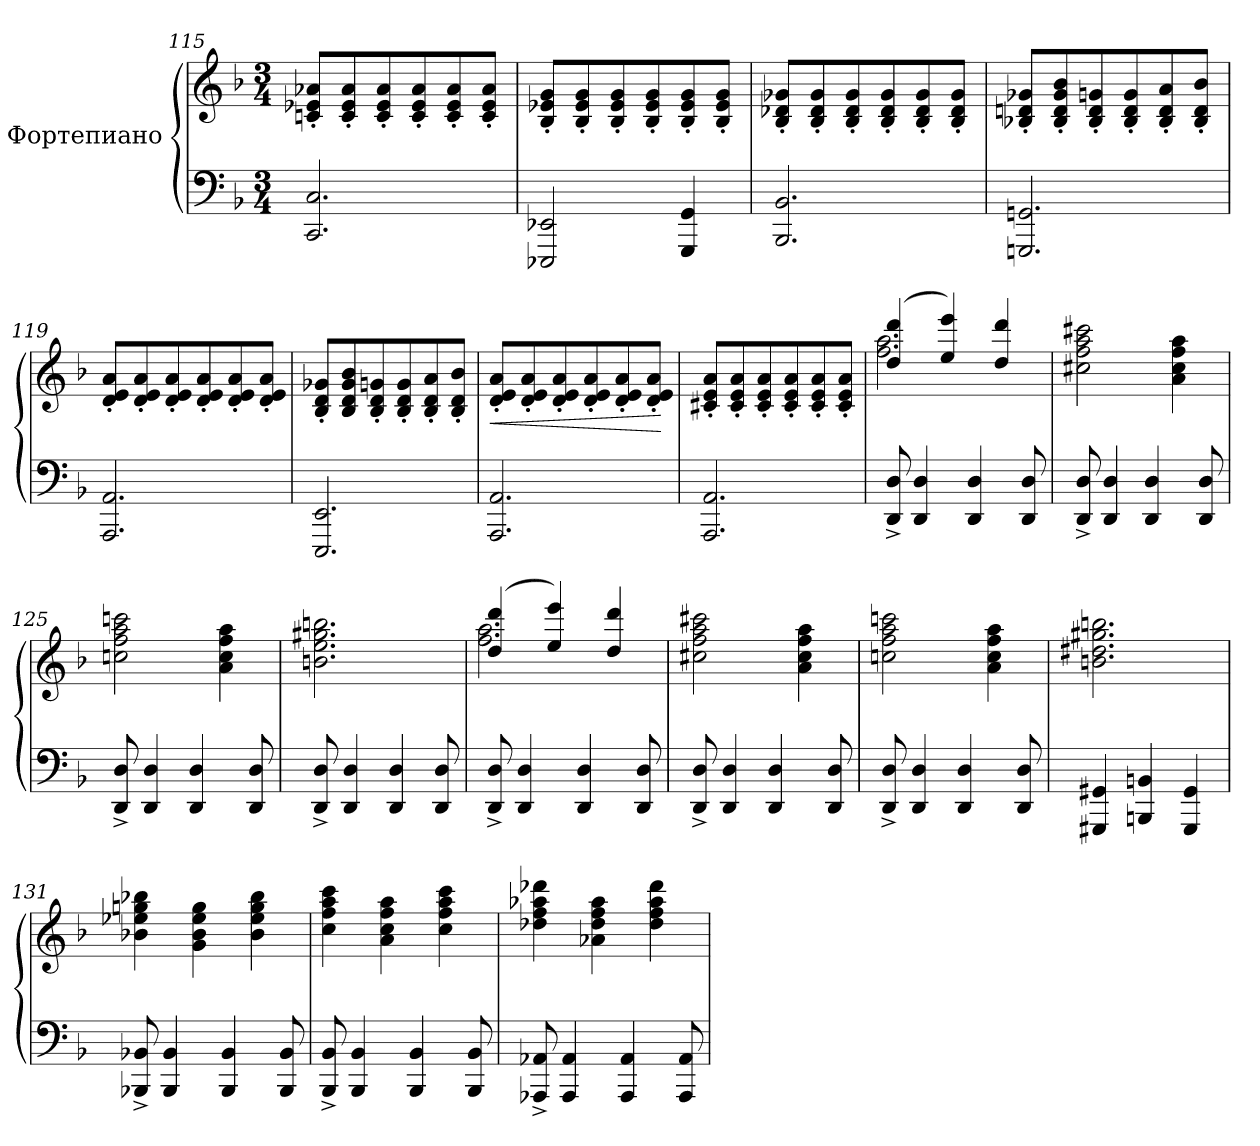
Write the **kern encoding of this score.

**kern	**kern	**dynam
*part1	*part1	*part1
*staff2	*staff1	*staff1/2
*I"Фортепиано	*	*
*clefF4	*clefG2	*
*k[b-]	*k[b-]	*
*M3/4	*M3/4	*
=115	=115	=115
2.CC/ 2.C/	8cn/' 8e-X/' 8a-X/'L	.
.	8c/' 8e-/' 8a-/'	.
.	8c/' 8e-/' 8a-/'	.
.	8c/' 8e-/' 8a-/'	.
.	8c/' 8e-/' 8a-/'	.
.	8c/' 8e-/' 8a-/'J	.
=116	=116	=116
2EEE-X/ 2EE-X/	8B-/' 8e-X/' 8g/'L	.
.	8B-/' 8e-/' 8g/'	.
.	8B-/' 8e-/' 8g/'	.
.	8B-/' 8e-/' 8g/'	.
4GGG/ 4GG/	8B-/' 8e-/' 8g/'	.
.	8B-/' 8e-/' 8g/'J	.
=117	=117	=117
2.BBB-/ 2.BB-/	8B-/' 8d-X/' 8g-X/'L	.
.	8B-/' 8d-/' 8g-/'	.
.	8B-/' 8d-/' 8g-/'	.
.	8B-/' 8d-/' 8g-/'	.
.	8B-/' 8d-/' 8g-/'	.
.	8B-/' 8d-/' 8g-/'J	.
=118	=118	=118
2.GGGn/ 2.GGn/	8B-X/' 8dn/' 8g-X/'L	.
.	8B-/' 8d/' 8g-/' 8b-/'	.
.	8B-/' 8d/' 8gn/'	.
.	8B-/' 8d/' 8g/'	.
.	8B-/' 8d/' 8a/'	.
.	8B-/' 8d/' 8b-/'J	.
!!LO:LB:g=z
=119	=119	=119
2.AAA/ 2.AA/	8d/' 8e/' 8a/'L	.
.	8d/' 8e/' 8a/'	.
.	8d/' 8e/' 8a/'	.
.	8d/' 8e/' 8a/'	.
.	8d/' 8e/' 8a/'	.
.	8d/' 8e/' 8a/'J	.
=120	=120	=120
2.EEE/ 2.EE/	8B-/' 8d/' 8g-X/'L	.
.	8B-/ 8d/ 8g-/ 8b-/	.
.	8B-/' 8d/' 8gn/'	.
.	8B-/' 8d/' 8g/'	.
.	8B-/' 8d/' 8a/'	.
.	8B-/' 8d/' 8b-/'J	.
=121	=121	=121
!	!	!LO:HP:b
2.AAA/ 2.AA/	8d/' 8e/' 8a/'L	<
.	8d/' 8e/' 8a/'	.
.	8d/' 8e/' 8a/'	.
.	8d/' 8e/' 8a/'	.
.	8d/' 8e/' 8a/'	.
.	8d/' 8e/' 8a/'J	.
.	.	[
=122	=122	=122
2.AAA/ 2.AA/	8c#X/' 8e/' 8a/'L	.
.	8c#/' 8e/' 8a/'	.
.	8c#/' 8e/' 8a/'	.
.	8c#/' 8e/' 8a/'	.
.	8c#/' 8e/' 8a/'	.
.	8c#/' 8e/' 8a/'J	.
=123	=123	=123
*	*^	*
!	!	!	!LO:DY:b
8DD/^ 8D/^	(>4dd/ 4ddd/	2.ff\ 2.aa\	other-dynamics
4DD/ 4D/	.	.	.
.	4ee/ 4eee/)	.	.
4DD/ 4D/	.	.	.
.	4dd/ 4ddd/	.	.
8DD/ 8D/	.	.	.
*	*v	*v	*
!!LO:LB:g=z
=124	=124	=124
8DD/^ 8D/^	2cc#X\ 2ff\ 2aa\ 2ccc#X\	.
4DD/ 4D/	.	.
4DD/ 4D/	.	.
.	4a\ 4cc#\ 4ff\ 4aa\	.
8DD/ 8D/	.	.
=125	=125	=125
8DD/^ 8D/^	2ccn\ 2ff\ 2aa\ 2cccn\	.
4DD/ 4D/	.	.
4DD/ 4D/	.	.
.	4a\ 4cc\ 4ff\ 4aa\	.
8DD/ 8D/	.	.
=126	=126	=126
8DD/^ 8D/^	2.bn\ 2.ee\ 2.gg#X\ 2.bbn\	.
4DD/ 4D/	.	.
4DD/ 4D/	.	.
8DD/ 8D/	.	.
=127	=127	=127
*	*^	*
8DD/^ 8D/^	(>4dd/ 4ddd/	2.ff\ 2.aa\	.
4DD/ 4D/	.	.	.
.	4ee/ 4eee/)	.	.
4DD/ 4D/	.	.	.
.	4dd/ 4ddd/	.	.
8DD/ 8D/	.	.	.
*	*v	*v	*
=128	=128	=128
8DD/^ 8D/^	2cc#X\ 2ff\ 2aa\ 2ccc#X\	.
4DD/ 4D/	.	.
4DD/ 4D/	.	.
.	4a\ 4cc#\ 4ff\ 4aa\	.
8DD/ 8D/	.	.
=129	=129	=129
8DD/^ 8D/^	2ccn\ 2ff\ 2aa\ 2cccn\	.
4DD/ 4D/	.	.
4DD/ 4D/	.	.
.	4a\ 4cc\ 4ff\ 4aa\	.
8DD/ 8D/	.	.
!!LO:LB:g=z
=130	=130	=130
4GGG#X/ 4GG#X/	2.bn\ 2.dd#X\ 2.gg#X\ 2.bbn\	.
4BBBn/ 4BBn/	.	.
4GGG#/ 4GG#/	.	.
=131	=131	=131
!	!	!LO:DY:b
8BBB-X/^ 8BB-X/^	4b-X\ 4ee-X\ 4ggn\ 4bb-X\	other-dynamics
4BBB-/ 4BB-/	.	.
.	4g\ 4b-\ 4ee-\ 4gg\	.
4BBB-/ 4BB-/	.	.
.	4b-\ 4ee-\ 4gg\ 4bb-\	.
8BBB-/ 8BB-/	.	.
=132	=132	=132
8BBB-/^ 8BB-/^	4cc\ 4ff\ 4aa\ 4ccc\	.
4BBB-/ 4BB-/	.	.
.	4a\ 4cc\ 4ff\ 4aa\	.
4BBB-/ 4BB-/	.	.
.	4cc\ 4ff\ 4aa\ 4ccc\	.
8BBB-/ 8BB-/	.	.
=133	=133	=133
8AAA-X/^ 8AA-X/^	4dd-X\ 4ff\ 4aa-X\ 4ddd-X\	.
4AAA-/ 4AA-/	.	.
.	4a-X\ 4dd-\ 4ff\ 4aa-\	.
4AAA-/ 4AA-/	.	.
.	4dd-\ 4ff\ 4aa-\ 4ddd-\	.
8AAA-/ 8AA-/	.	.
=	=	=
*-	*-	*-
